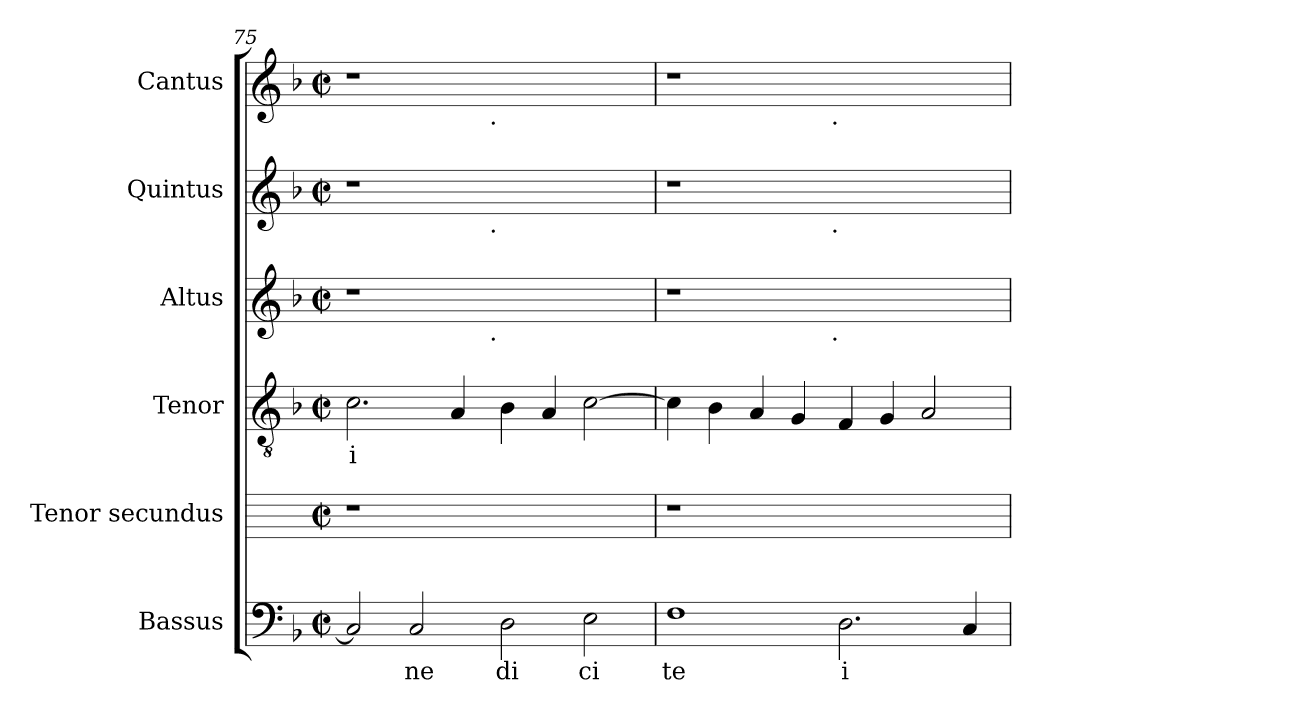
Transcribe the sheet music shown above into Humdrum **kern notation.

**kern	**text	**kern	**kern	**text	**kern	**kern	**kern
*part6	*part6	*part5	*part4	*part4	*part3	*part2	*part1
*staff6	*staff6	*staff5	*staff4	*staff4	*staff3	*staff2	*staff1
*I"Bassus	*	*I"Tenor  secundus	*I"Tenor	*	*I"Altus	*I"Quintus	*I"Cantus
*I'B	*	*	*I'T	*	*I'A	*I'Q	*I'C
*clefF4	*	*	*clefGv2	*	*clefG2	*clefG2	*clefG2
*k[b-]	*	*k[]	*k[b-]	*	*k[b-]	*k[b-]	*k[b-]
*F:	*	*C:	*F:	*	*F:	*F:	*F:
*M2/2	*	*M2/2	*M2/2	*	*M2/2	*M2/2	*M2/2
*met(c|)	*	*met(c|)	*met(c|)	*	*met(c|)	*met(c|)	*met(c|)
=75	=75	=75	=75	=75	=75	=75	=75
!	!LO:LY:b:cj	!	!	!LO:LY:b:cj	!	!	!
*	*	*	*	*	*^	*^	*^
2C/]	.	1r	2.c\	i	1r	2ryy	1r	2ryy	1r	2ryy
!	!LO:LY:b:cj	!	!	!	!	!	!	!	!	!
2C/	ne	.	.	.	.	4...ryy	.	4...ryy	.	4...ryy
!	!	!	!	!LO:LY:b:cj	!	!	!	!	!	!
.	.	.	4A/	.	.	.	.	.	.	.
!	!	!	!	!	!	!	!	!	!	!LO:TX:b:t=.
!	!	!	!	!	!	!	!	!LO:TX:b:t=.	!	!
!	!	!	!	!	!	!LO:TX:b:t=.	!	!	!	!
.	.	.	.	.	.	1ryy	.	1ryy	.	1ryy
!	!LO:LY:b:cj	!	!	!LO:LY:b:cj	!	!	!	!	!	!
2D\	di	1ryy	4B-\	.	1ryy	.	1ryy	.	1ryy	.
!	!	!	!	!LO:LY:b:cj	!	!	!	!	!	!
.	.	.	4A/	.	.	.	.	.	.	.
!	!LO:LY:b:cj	!	!	!LO:LY:b:cj	!	!	!	!	!	!
2E\	ci	.	[>2c\	.	.	.	.	.	.	.
.	.	.	.	.	.	32ryy	.	32ryy	.	32ryy
=76	=76	=76	=76	=76	=76	=76	=76	=76	=76	=76
!	!LO:LY:b:cj	!	!	!LO:LY:b:cj	!	!	!	!	!	!
1F	te	1r	4c\]	.	1r	2ryy	1r	2ryy	1r	2ryy
!	!	!	!	!LO:LY:b:cj	!	!	!	!	!	!
.	.	.	4B-\	.	.	.	.	.	.	.
!	!	!	!	!LO:LY:b:cj	!	!	!	!	!	!
.	.	.	4A/	.	.	4ryy	.	4ryy	.	4ryy
!	!	!	!	!LO:LY:b:cj	!	!	!	!	!	!
.	.	.	4G/	.	.	8...ryy	.	8...ryy	.	8...ryy
!	!	!	!	!	!	!	!	!	!	!LO:TX:b:t=.
!	!	!	!	!	!	!	!	!LO:TX:b:t=.	!	!
!	!	!	!	!	!	!LO:TX:b:t=.	!	!	!	!
.	.	.	.	.	.	1ryy	.	1ryy	.	1ryy
!	!LO:LY:b:cj	!	!	!LO:LY:b:cj	!	!	!	!	!	!
2.D\	i	1ryy	4F/	.	1ryy	.	1ryy	.	1ryy	.
!	!	!	!	!LO:LY:b:cj	!	!	!	!	!	!
.	.	.	4G/	.	.	.	.	.	.	.
!	!	!	!	!LO:LY:b:cj	!	!	!	!	!	!
.	.	.	2A/	.	.	.	.	.	.	.
!	!LO:LY:b:cj	!	!	!	!	!	!	!	!	!
4C/	.	.	.	.	.	.	.	.	.	.
.	.	.	.	.	.	64ryy	.	64ryy	.	64ryy
*	*	*	*	*	*v	*v	*	*	*v	*v
*	*	*	*	*	*	*v	*v	*
=	=	=	=	=	=	=	=
*-	*-	*-	*-	*-	*-	*-	*-
